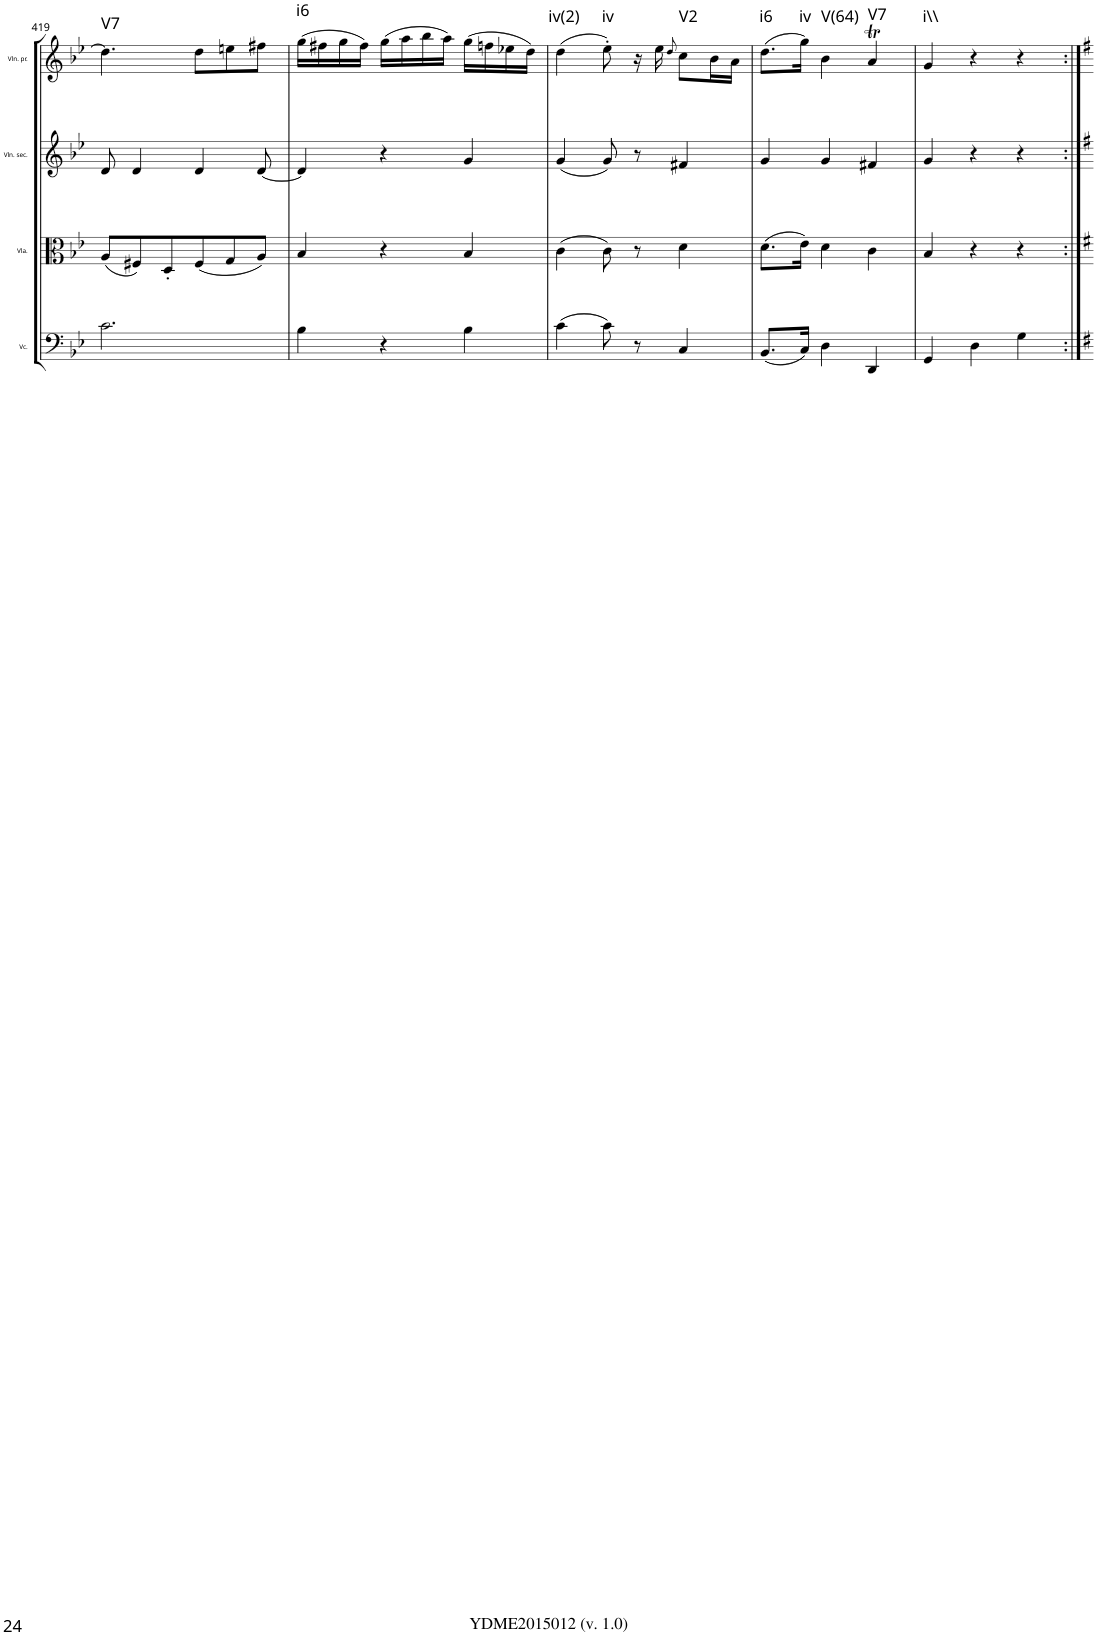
**kern	**kern	**kern	**kern	**harte
*part4	*part3	*part2	*part1	*part1
*staff4	*staff3	*staff2	*staff1	*
*I"Violoncelle	*I"Viola	*I"Violino secondo	*I"Violino primo	*
*I'Vc.	*I'Vla.	*I'Vln. sec.	*I'Vln. pr.	*
!!LO:PB:g=z
*clefF4	*clefC3	*clefG2	*clefG2	*
*k[b-e-]	*k[b-e-]	*k[b-e-]	*k[b-e-]	*
*B-:	*B-:	*B-:	*B-:	*
*M3/4	*M3/4	*M3/4	*M3/4	*
=419	=419	=419	=419	=419
!	!	!	!	!LO:H:kt=V7
2.c\	(<8A/L	8d/	4.dd\]	N
.	8F#X/)	4d/	.	.
.	8D'/	.	.	.
.	(<8F#/	4d/	8dd\L	.
.	8G/	.	8een\	.
.	8A/J)	[8d/	8ff#X\J	.
=420	=420	=420	=420	=420
!	!	!	!	!LO:H:kt=i6
4B-\	4B-/	4d/]	(>16gg\LL	N
.	.	.	16ff#X\	.
.	.	.	16gg\	.
.	.	.	16ff#\JJ)	.
4r	4r	4r	(>16gg\LL	.
.	.	.	16aa\	.
.	.	.	16bb-\	.
.	.	.	16aa\JJ)	.
4B-\	4B-/	4g/	(>16gg\LL	.
.	.	.	16ffn\	.
.	.	.	16ee-X\	.
.	.	.	16dd\JJ)	.
=421	=421	=421	=421	=421
!	!	!	!	!LO:H:kt=iv(2)
(>4c\	(>4c\	(<4g/	(>4dd\	N
!	!	!	!	!LO:H:kt=iv
8c\)	8c\)	8g/)	8ee-'\)	N
8r	8r	8r	16r	.
.	.	.	16ee-\	.
.	.	.	8qdd/	.
!	!	!	!	!LO:H:kt=V2
4C/	4d\	4f#X/	8cc\L	N
.	.	.	16b-\L	.
.	.	.	16a\JJ	.
=422	=422	=422	=422	=422
!	!	!	!	!LO:H:kt=i6
(<8.BB-/L	(>8.d\L	4g/	(>8.dd\L	N
!	!	!	!	!LO:H:kt=iv
16C/Jk)	16e-\Jk)	.	16gg\Jk)	N
!	!	!	!	!LO:H:kt=V(64)
4D\	4d\	4g/	4b-\	N
!	!	!	!	!LO:H:kt=V7
4DD/	4c\	4f#X/	4at/	N
=423	=423	=423	=423	=423
!	!	!	!	!LO:H:kt=i\\
4GG/	4B-/	4g/	4g/	N
4D\	4r	4r	4r	.
4G\	4r	4r	4r	.
=:|!	=:|!	=:|!	=:|!	=:|!
*-	*-	*-	*-	*-
